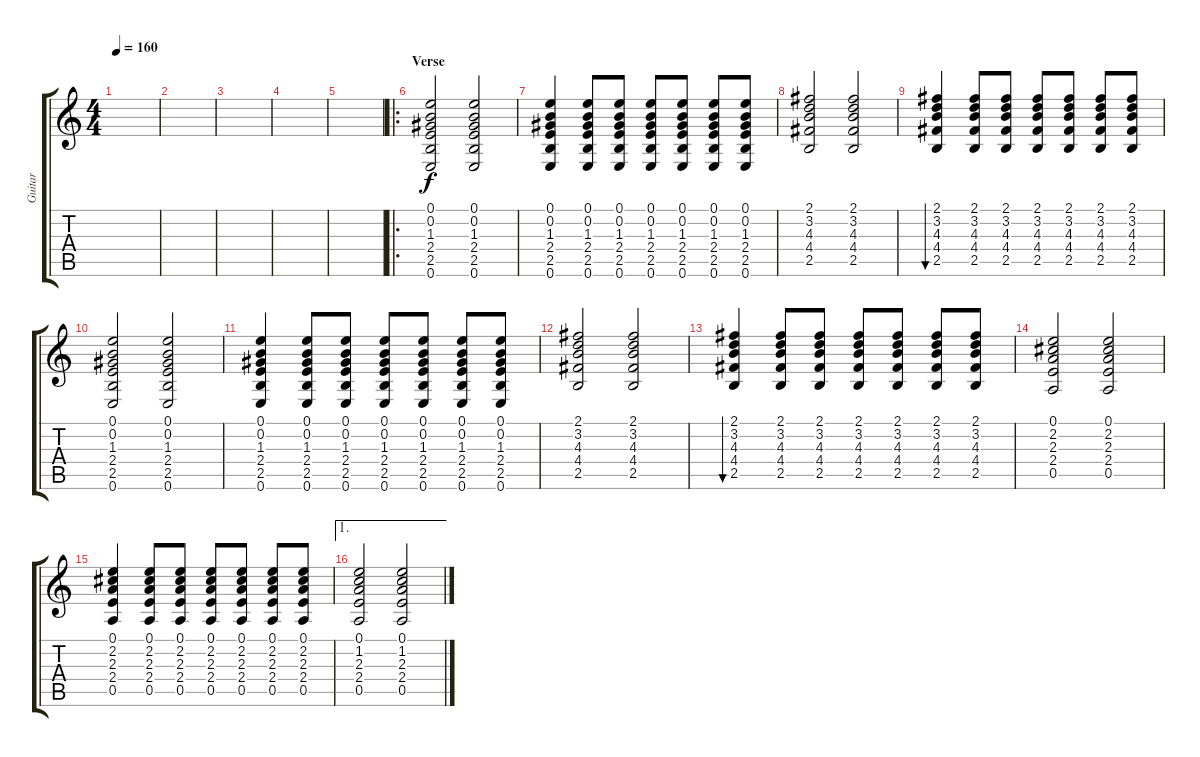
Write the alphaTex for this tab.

\track ("Guitar" "Guitar") {instrument acousticguitarnylon}
\staff {score tabs}
\tuning (E4 B3 G3 D3 A2 E2) {hide}
\ts (4 4)
\tempo 160
\clef g2
\ks c
|
|
|
|
|
\ro
\section ("" "Verse")
(0.1 0.2 1.3 2.4 2.5 0.6).2 (0.1 0.2 1.3 2.4 2.5 0.6).2 |
(0.1 0.2 1.3 2.4 2.5 0.6).4 (0.1 0.2 1.3 2.4 2.5 0.6).8 (0.1 0.2 1.3 2.4 2.5 0.6).8 (0.1 0.2 1.3 2.4 2.5 0.6).8 (0.1 0.2 1.3 2.4 2.5 0.6).8 (0.1 0.2 1.3 2.4 2.5 0.6).8 (0.1 0.2 1.3 2.4 2.5 0.6).8 |
(2.1 3.2 4.3 4.4 2.5).2 (2.1 3.2 4.3 4.4 2.5).2 |
(2.1 3.2 4.3 4.4 2.5).4{bu 120} (2.1 3.2 4.3 4.4 2.5).8 (2.1 3.2 4.3 4.4 2.5).8 (2.1 3.2 4.3 4.4 2.5).8 (2.1 3.2 4.3 4.4 2.5).8 (2.1 3.2 4.3 4.4 2.5).8 (2.1 3.2 4.3 4.4 2.5).8 |
(0.1 0.2 1.3 2.4 2.5 0.6).2 (0.1 0.2 1.3 2.4 2.5 0.6).2 |
(0.1 0.2 1.3 2.4 2.5 0.6).4 (0.1 0.2 1.3 2.4 2.5 0.6).8 (0.1 0.2 1.3 2.4 2.5 0.6).8 (0.1 0.2 1.3 2.4 2.5 0.6).8 (0.1 0.2 1.3 2.4 2.5 0.6).8 (0.1 0.2 1.3 2.4 2.5 0.6).8 (0.1 0.2 1.3 2.4 2.5 0.6).8 |
(2.1 3.2 4.3 4.4 2.5).2 (2.1 3.2 4.3 4.4 2.5).2 |
(2.1 3.2 4.3 4.4 2.5).4{bu 120} (2.1 3.2 4.3 4.4 2.5).8 (2.1 3.2 4.3 4.4 2.5).8 (2.1 3.2 4.3 4.4 2.5).8 (2.1 3.2 4.3 4.4 2.5).8 (2.1 3.2 4.3 4.4 2.5).8 (2.1 3.2 4.3 4.4 2.5).8 |
(0.1 2.2 2.3 2.4 0.5).2 (0.1 2.2 2.3 2.4 0.5).2 |
(0.1 2.2 2.3 2.4 0.5).4 (0.1 2.2 2.3 2.4 0.5).8 (0.1 2.2 2.3 2.4 0.5).8 (0.1 2.2 2.3 2.4 0.5).8 (0.1 2.2 2.3 2.4 0.5).8 (0.1 2.2 2.3 2.4 0.5).8 (0.1 2.2 2.3 2.4 0.5).8 |
\ae 1
(0.1 1.2 2.3 2.4 0.5).2 (0.1 1.2 2.3 2.4 0.5).2
